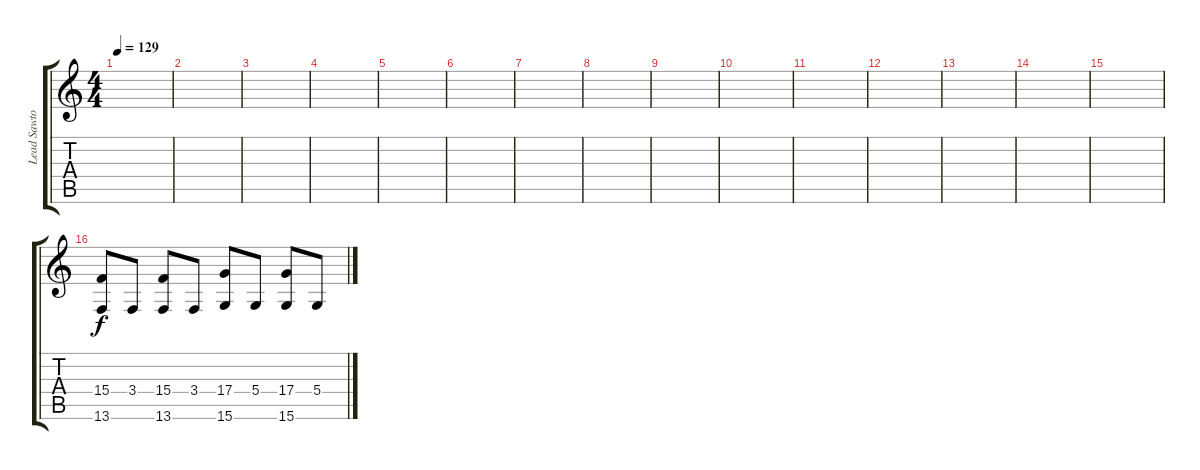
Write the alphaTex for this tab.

\track ("Lead Sawtooth" "Lead Sawto") {instrument lead2sawtooth}
\staff {score tabs}
\tuning (E4 B3 G3 D3 A2 E2) {hide}
\ts (4 4)
\tempo 129
\clef g2
\ks c
|
|
|
|
|
|
|
|
|
|
|
|
|
|
|
(15.4 13.6).8 3.4.8 (15.4 13.6).8 3.4.8 (17.4 15.6).8 5.4.8 (17.4 15.6).8 5.4.8
